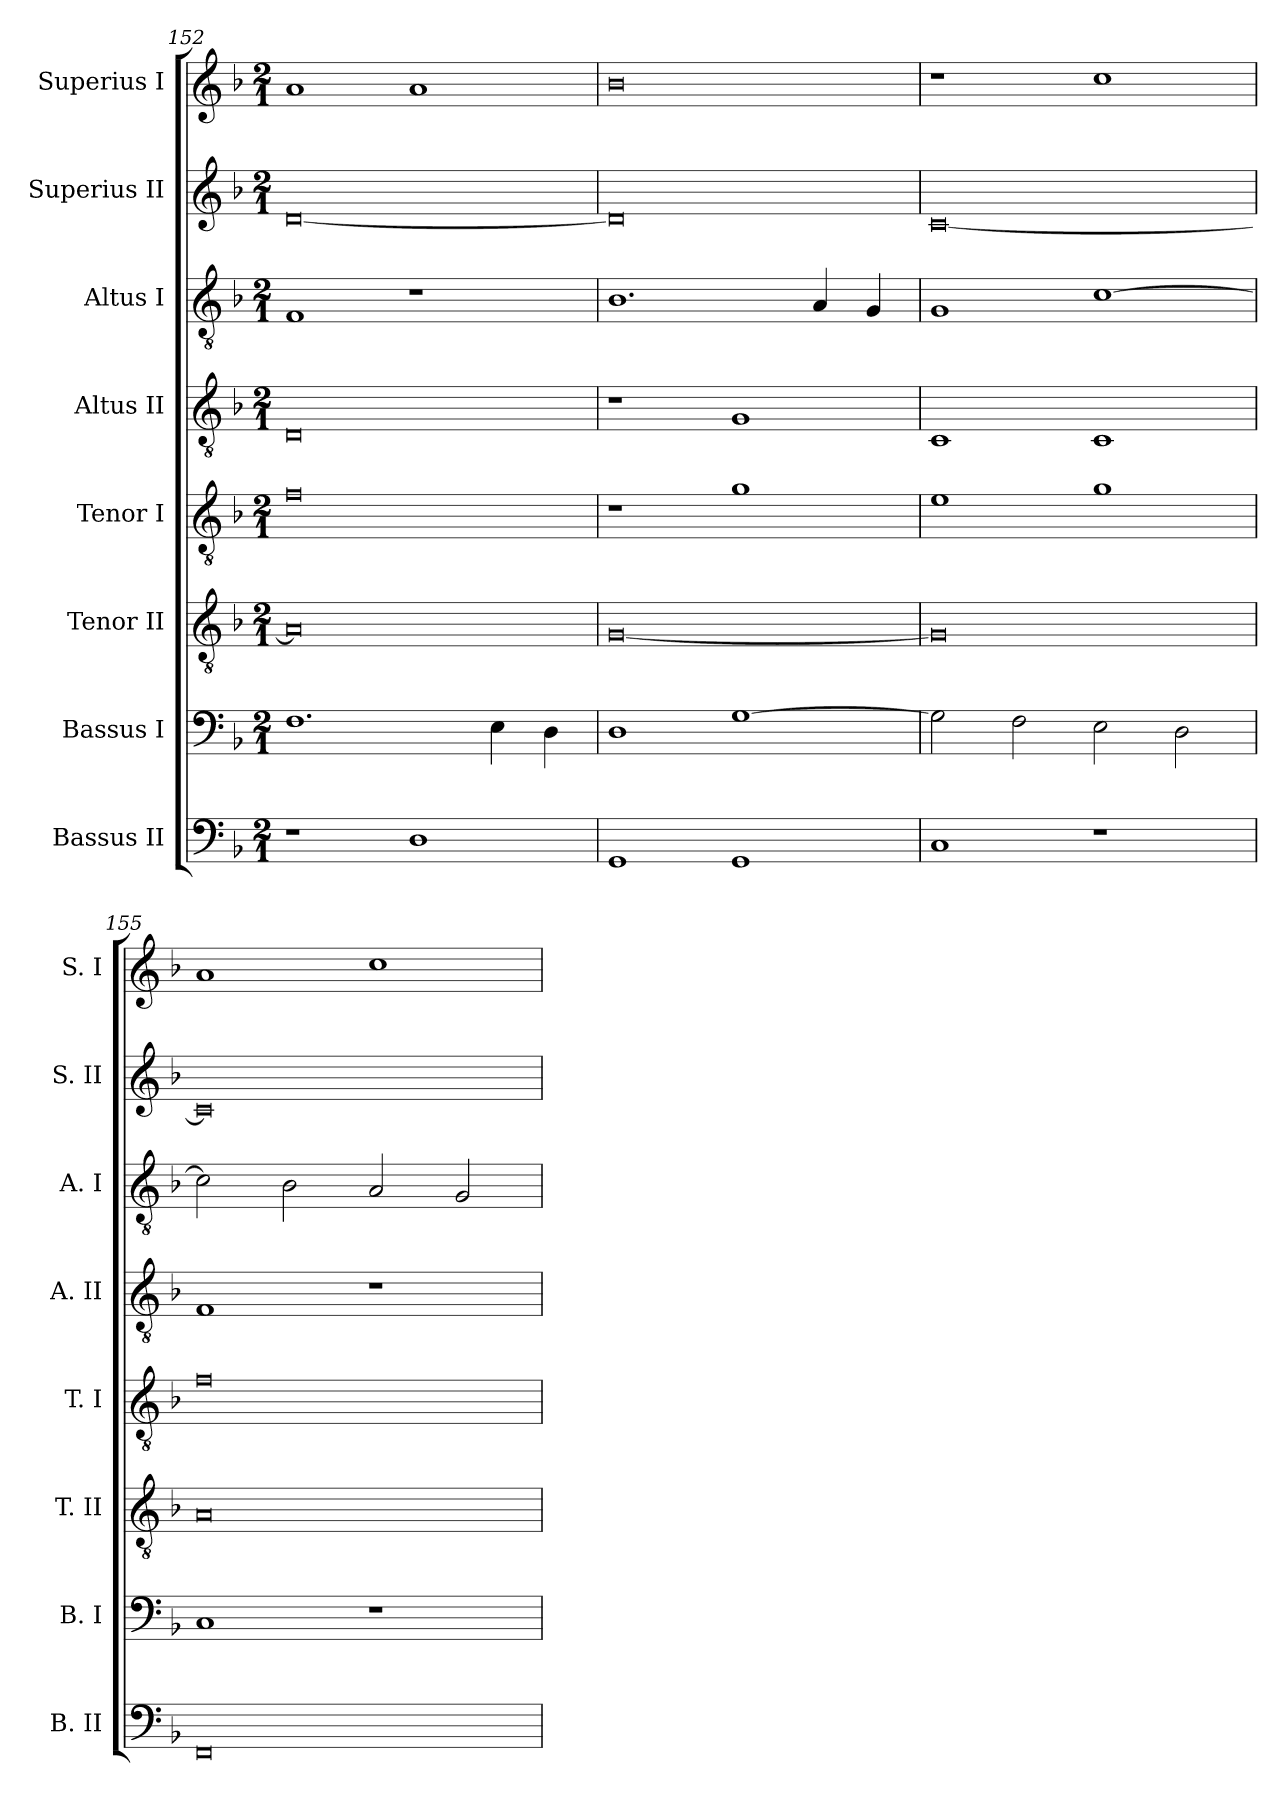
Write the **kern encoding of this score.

**kern	**kern	**kern	**kern	**kern	**kern	**kern	**kern
*part8	*part7	*part6	*part5	*part4	*part3	*part2	*part1
*staff8	*staff7	*staff6	*staff5	*staff4	*staff3	*staff2	*staff1
*I"Bassus II	*I"Bassus I	*I"Tenor II	*I"Tenor I	*I"Altus II	*I"Altus I	*I"Superius II	*I"Superius I
*I'B. II	*I'B. I	*I'T. II	*I'T. I	*I'A. II	*I'A. I	*I'S. II	*I'S. I
*clefF4	*clefF4	*clefGv2	*clefGv2	*clefGv2	*clefGv2	*clefG2	*clefG2
*k[b-]	*k[b-]	*k[b-]	*k[b-]	*k[b-]	*k[b-]	*k[b-]	*k[b-]
*F:	*F:	*F:	*F:	*F:	*F:	*F:	*F:
*M2/1	*M2/1	*M2/1	*M2/1	*M2/1	*M2/1	*M2/1	*M2/1
=152	=152	=152	=152	=152	=152	=152	=152
1r	1.F	0A]	0f	0D	1F	[0d	1a
1D	.	.	.	.	1r	.	1a
.	4E	.	.	.	.	.	.
.	4D	.	.	.	.	.	.
=153	=153	=153	=153	=153	=153	=153	=153
1GG	1D	[0G	1r	1r	1.B-	0d]	0b-
1GG	[1G	.	1g	1G	.	.	.
.	.	.	.	.	4A	.	.
.	.	.	.	.	4G	.	.
=154	=154	=154	=154	=154	=154	=154	=154
1C	2G]	0G]	1e	1C	1G	[0c	1r
.	2F	.	.	.	.	.	.
1r	2E	.	1g	1C	[1c	.	1cc
.	2D	.	.	.	.	.	.
=155	=155	=155	=155	=155	=155	=155	=155
0FF	1C	0A	0f	1F	2c]	0c]	1a
.	.	.	.	.	2B-	.	.
.	1r	.	.	1r	2A	.	1cc
.	.	.	.	.	2G	.	.
=	=	=	=	=	=	=	=
*-	*-	*-	*-	*-	*-	*-	*-
